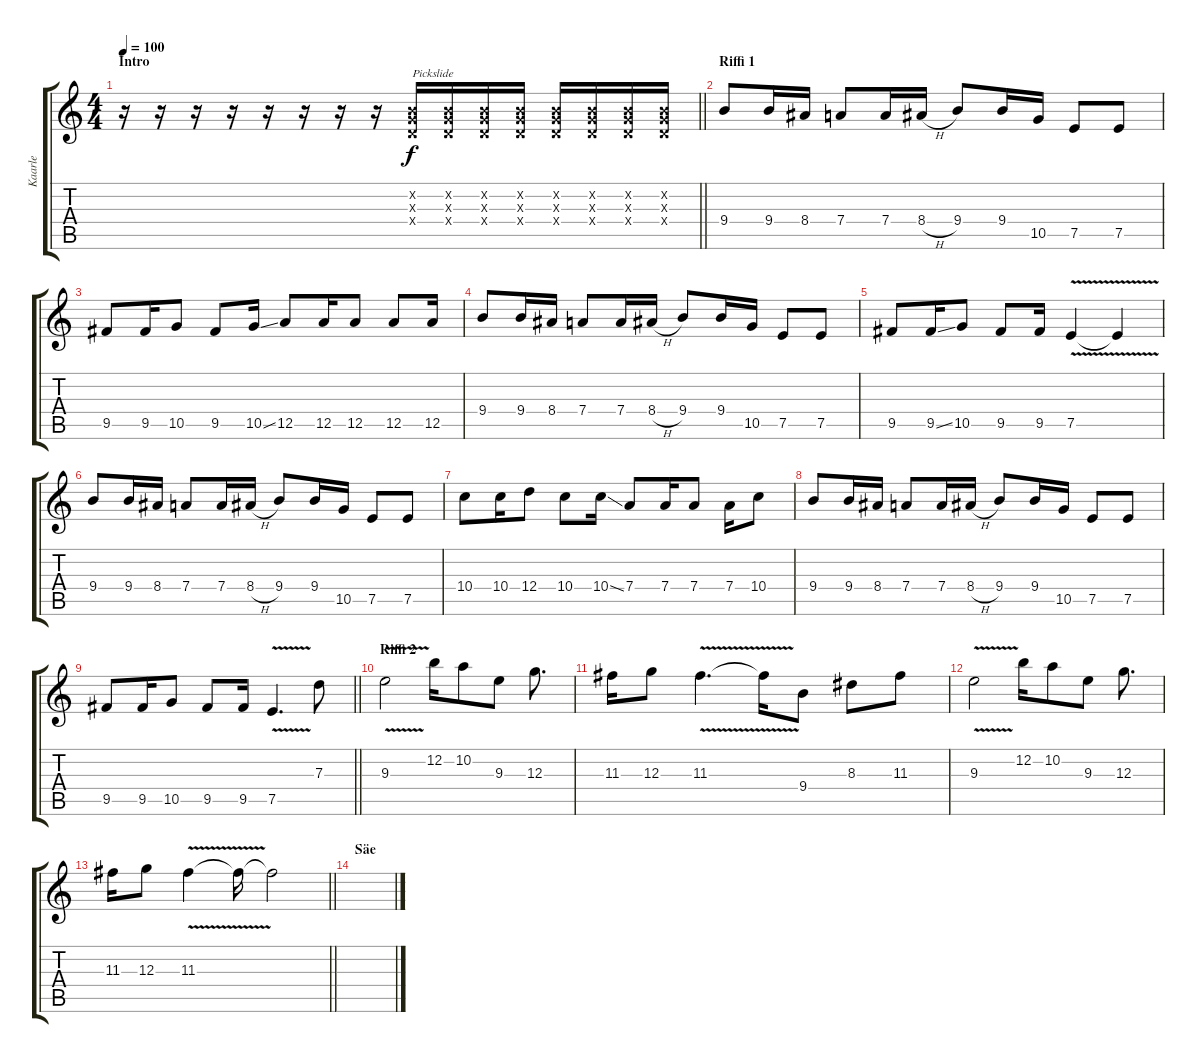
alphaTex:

\track ("Kaarle" "Kaarle") {instrument overdrivenguitar}
\staff {score tabs}
\tuning (E4 B3 G3 D3 A2 E2) {hide}
\ts (4 4)
\section ("" "Intro")
\tempo 100
\clef g2
\barLineRight lightlight
\ks c
r.16{dy f instrument guitarfretnoise} r.16 r.16 r.16 r.16 r.16 r.16 r.16 (0.2{x} 0.3{x} 0.4{x}).16{txt "Pickslide"} (0.2{x} 0.3{x} 0.4{x}).16 (0.2{x} 0.3{x} 0.4{x}).16 (0.2{x} 0.3{x} 0.4{x}).16 (0.2{x} 0.3{x} 0.4{x}).16 (0.2{x} 0.3{x} 0.4{x}).16 (0.2{x} 0.3{x} 0.4{x}).16 (0.2{x} 0.3{x} 0.4{x}).16 |
\section ("" "Riffi 1")
9.4.8{instrument overdrivenguitar} 9.4.16 8.4.16 7.4.8 7.4.16 8.4{h}.16 9.4.8 9.4.16 10.5.16 7.5.8 7.5.8 |
9.5.8 9.5.16 10.5.8 9.5.8 10.5{ss}.16 12.5.8 12.5.16 12.5.8 12.5.8 12.5.16 |
9.4.8 9.4.16 8.4.16 7.4.8 7.4.16 8.4{h}.16 9.4.8 9.4.16 10.5.16 7.5.8 7.5.8 |
9.5.8 9.5{ss}.16 10.5.8 9.5.8 9.5.16 7.5{v}.4 7.5{t}.4 |
9.4.8 9.4.16 8.4.16 7.4.8 7.4.16 8.4{h}.16 9.4.8 9.4.16 10.5.16 7.5.8 7.5.8 |
10.4.8 10.4.16 12.4.8 10.4.8 10.4{ss}.16 7.4.8 7.4.16 7.4.8 7.4.16 10.4.8 |
9.4.8 9.4.16 8.4.16 7.4.8 7.4.16 8.4{h}.16 9.4.8 9.4.16 10.5.16 7.5.8 7.5.8 |
\barLineRight lightlight
9.5.8 9.5.16 10.5.8 9.5.8 9.5.16 7.5{v}.4{d} 7.3.8 |
\section ("" "Riffi 2")
9.3{v}.2 12.2.16 10.2.8 9.3.8 12.3.8{d} |
11.3.16 12.3.8 11.3{v}.4{d} 11.3{t}.16 9.4.8 8.3.8 11.3.8 |
9.3{v}.2 12.2.16 10.2.8 9.3.8 12.3.8{d} |
\barLineRight lightlight
11.3.16 12.3.8 11.3{v}.4 11.3{t}.16 11.3{t}.2 |
\section ("" "Säe")
